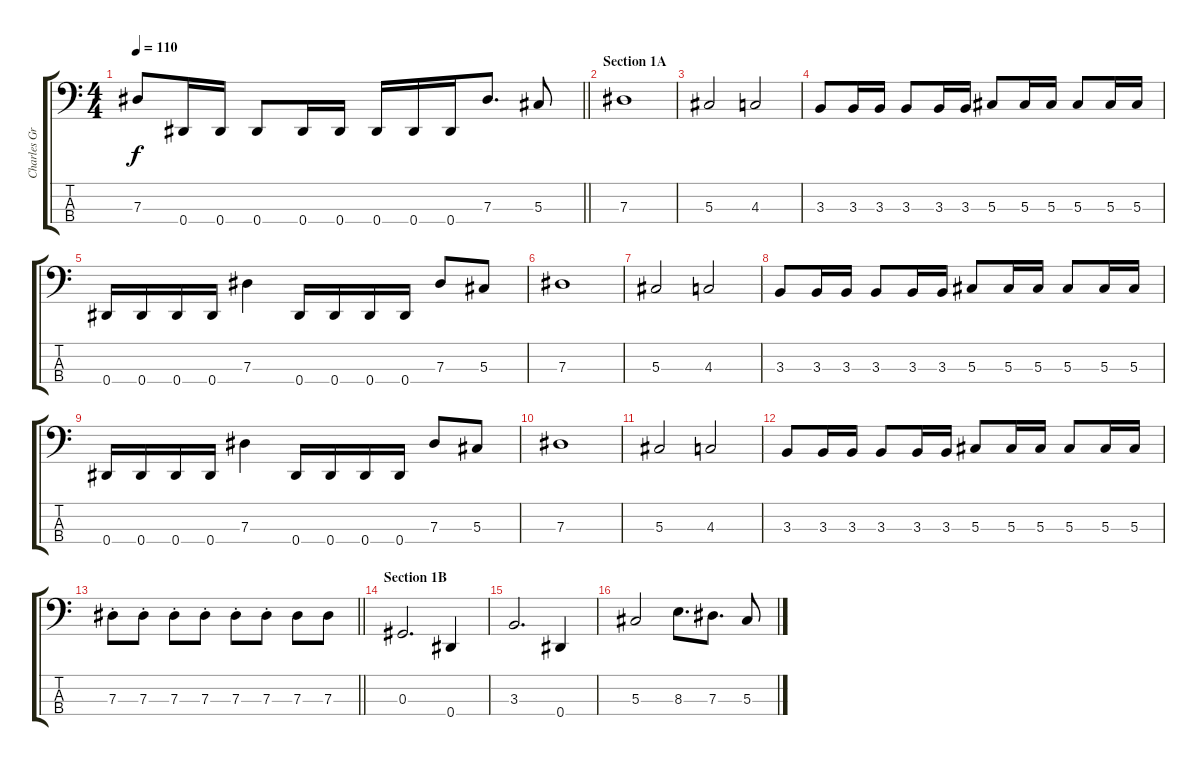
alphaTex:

\track ("Charles Greywolf" "Charles Gr") {instrument electricbassfinger}
\staff {score tabs}
\tuning (Gb2 Db2 Ab1 Eb1) {hide}
\ts (4 4)
\tempo 110
\clef f4
\barLineRight lightlight
\ks c
7.3.8{dy f} 0.4.16 0.4.16 0.4.8 0.4.16 0.4.16 0.4.16 0.4.16 0.4.16 7.3.8{d} 5.3.8 |
\section ("" "Section 1A")
7.3.1 |
5.3.2 4.3.2 |
3.3.8 3.3.16 3.3.16 3.3.8 3.3.16 3.3.16 5.3.8 5.3.16 5.3.16 5.3.8 5.3.16 5.3.16 |
0.4.16 0.4.16 0.4.16 0.4.16 7.3.4 0.4.16 0.4.16 0.4.16 0.4.16 7.3.8 5.3.8 |
7.3.1 |
5.3.2 4.3.2 |
3.3.8 3.3.16 3.3.16 3.3.8 3.3.16 3.3.16 5.3.8 5.3.16 5.3.16 5.3.8 5.3.16 5.3.16 |
0.4.16 0.4.16 0.4.16 0.4.16 7.3.4 0.4.16 0.4.16 0.4.16 0.4.16 7.3.8 5.3.8 |
7.3.1 |
5.3.2 4.3.2 |
3.3.8 3.3.16 3.3.16 3.3.8 3.3.16 3.3.16 5.3.8 5.3.16 5.3.16 5.3.8 5.3.16 5.3.16 |
\barLineRight lightlight
7.3{st}.8 7.3{st}.8 7.3{st}.8 7.3{st}.8 7.3{st}.8 7.3{st}.8 7.3.8 7.3.8 |
\section ("" "Section 1B")
0.3.2{d} 0.4.4 |
3.3.2{d} 0.4.4 |
5.3.2 8.3.8{d} 7.3.8{d} 5.3.8
